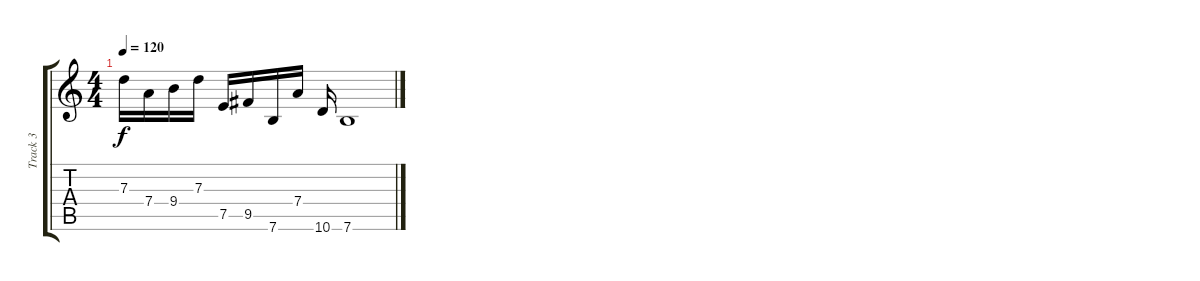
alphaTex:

\track ("Track 3" "Track 3") {instrument overdrivenguitar}
\staff {score tabs}
\tuning (E4 B3 G3 D3 A2 E2) {hide}
\ts (4 4)
\tempo 120
\clef g2
\ks c
7.3.16{dy f} 7.4.16 9.4.16 7.3.16 7.5.16 9.5.16 7.6.16 7.4.16 10.6.16 7.6.1
